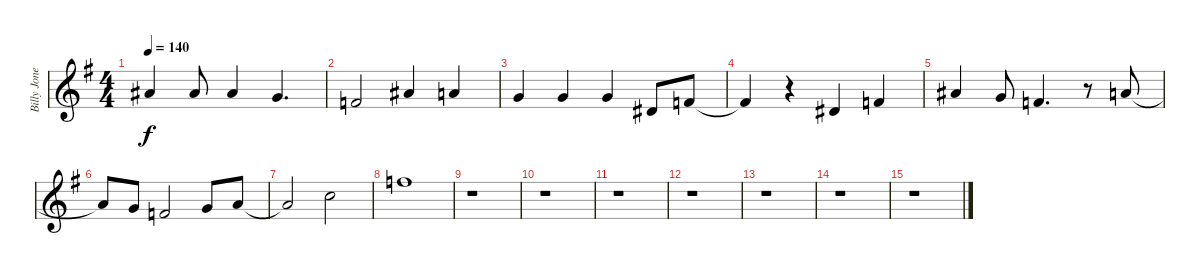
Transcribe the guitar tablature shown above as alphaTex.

\track ("Billy Jones Vocals" "Billy Jone") {instrument piccolo}
\staff {score}
\tuning (E4 B3 G3 D3 A2 E2) {hide}
\ts (4 4)
\tempo 140
\clef g2
\ks g
6.1.4{dy f} 6.1.8 6.1.4 8.2.4{d} |
6.2.2 6.1.4 5.1.4 |
3.1.4 3.1.4 3.1.4 4.2.8 6.2.8 |
6.2{t}.4 r.4 4.2.4 6.2.4 |
6.1.4 3.1.8 6.2.4{d} r.8 5.1.8 |
5.1{t}.8 3.1.8 6.2.2 3.1.8 5.1.8{volume 13 instrument piccolo} |
5.1{t}.2 8.1.2 |
13.1.1 |
r.1 |
r.1 |
r.1 |
r.1 |
r.1 |
r.1 |
r.1
